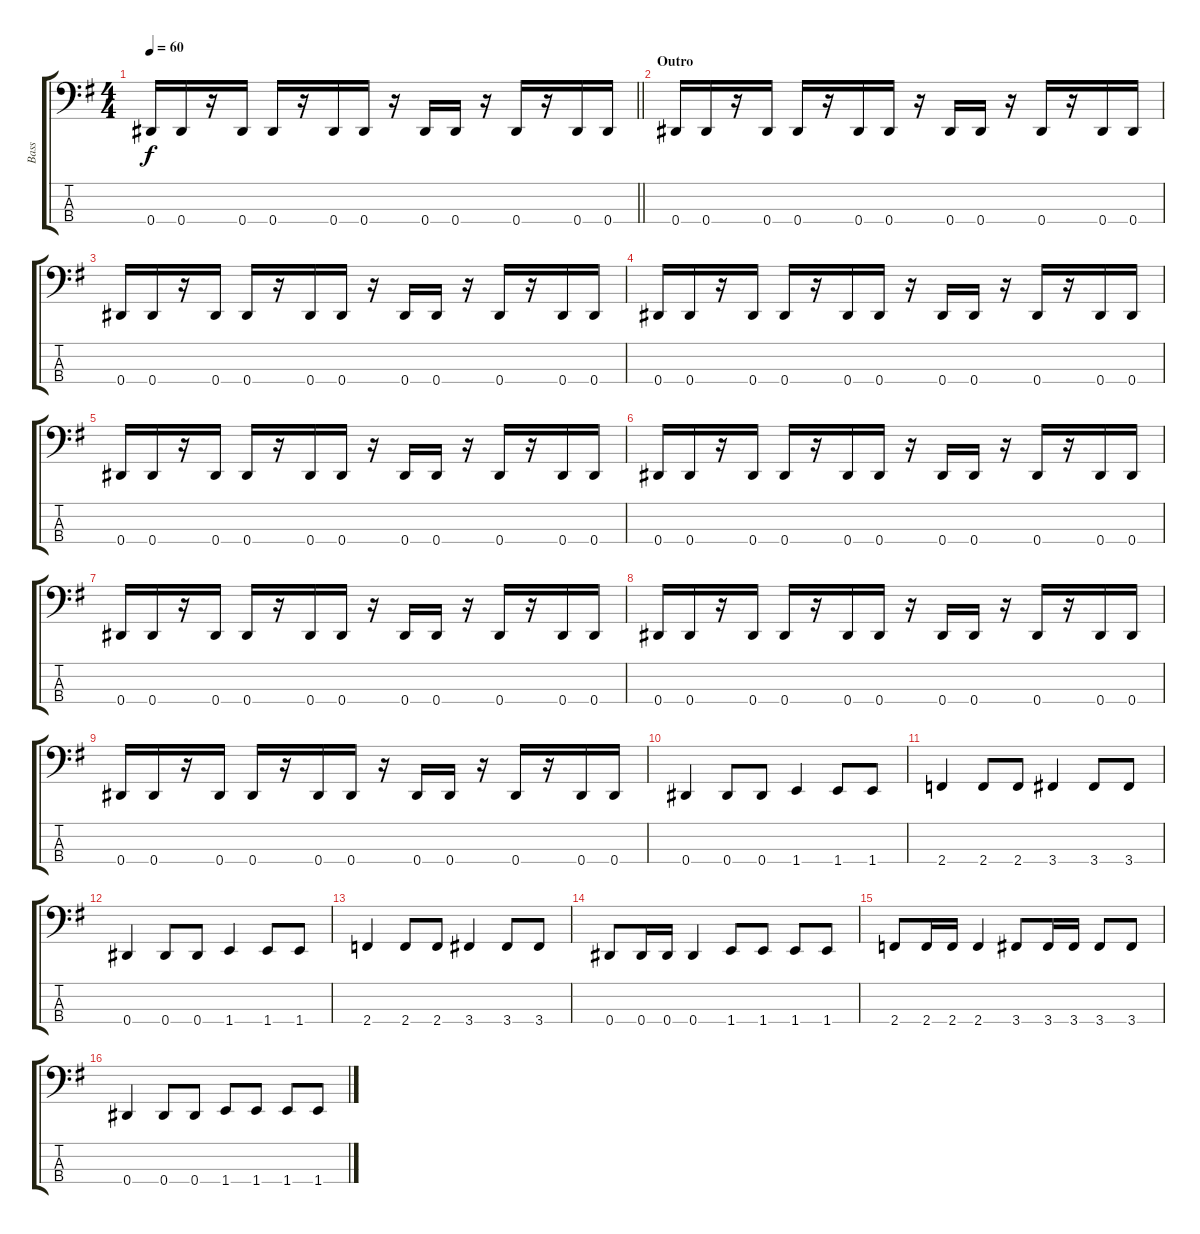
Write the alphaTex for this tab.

\track ("Bass" "Bass") {instrument electricbasspick}
\staff {score tabs}
\tuning (Gb2 Db2 Ab1 Eb1) {hide}
\ts (4 4)
\tempo 60
\clef f4
\barLineRight lightlight
\ks g
0.4.16{dy f} 0.4.16 r.16 0.4.16 0.4.16 r.16 0.4.16 0.4.16 r.16 0.4.16 0.4.16 r.16 0.4.16 r.16 0.4.16 0.4.16 |
\section ("" "Outro")
0.4.16 0.4.16 r.16 0.4.16 0.4.16 r.16 0.4.16 0.4.16 r.16 0.4.16 0.4.16 r.16 0.4.16 r.16 0.4.16 0.4.16 |
0.4.16 0.4.16 r.16 0.4.16 0.4.16 r.16 0.4.16 0.4.16 r.16 0.4.16 0.4.16 r.16 0.4.16 r.16 0.4.16 0.4.16 |
0.4.16 0.4.16 r.16 0.4.16 0.4.16 r.16 0.4.16 0.4.16 r.16 0.4.16 0.4.16 r.16 0.4.16 r.16 0.4.16 0.4.16 |
0.4.16 0.4.16 r.16 0.4.16 0.4.16 r.16 0.4.16 0.4.16 r.16 0.4.16 0.4.16 r.16 0.4.16 r.16 0.4.16 0.4.16 |
0.4.16 0.4.16 r.16 0.4.16 0.4.16 r.16 0.4.16 0.4.16 r.16 0.4.16 0.4.16 r.16 0.4.16 r.16 0.4.16 0.4.16 |
0.4.16 0.4.16 r.16 0.4.16 0.4.16 r.16 0.4.16 0.4.16 r.16 0.4.16 0.4.16 r.16 0.4.16 r.16 0.4.16 0.4.16 |
0.4.16 0.4.16 r.16 0.4.16 0.4.16 r.16 0.4.16 0.4.16 r.16 0.4.16 0.4.16 r.16 0.4.16 r.16 0.4.16 0.4.16 |
0.4.16 0.4.16 r.16 0.4.16 0.4.16 r.16 0.4.16 0.4.16 r.16 0.4.16 0.4.16 r.16 0.4.16 r.16 0.4.16 0.4.16 |
0.4.4 0.4.8 0.4.8 1.4.4 1.4.8 1.4.8 |
2.4.4 2.4.8 2.4.8 3.4.4 3.4.8 3.4.8 |
0.4.4 0.4.8 0.4.8 1.4.4 1.4.8 1.4.8 |
2.4.4 2.4.8 2.4.8 3.4.4 3.4.8 3.4.8 |
0.4.8 0.4.16 0.4.16 0.4.4 1.4.8 1.4.8 1.4.8 1.4.8 |
2.4.8 2.4.16 2.4.16 2.4.4 3.4.8 3.4.16 3.4.16 3.4.8 3.4.8 |
0.4.4 0.4.8 0.4.8 1.4.8 1.4.8 1.4.8 1.4.8
